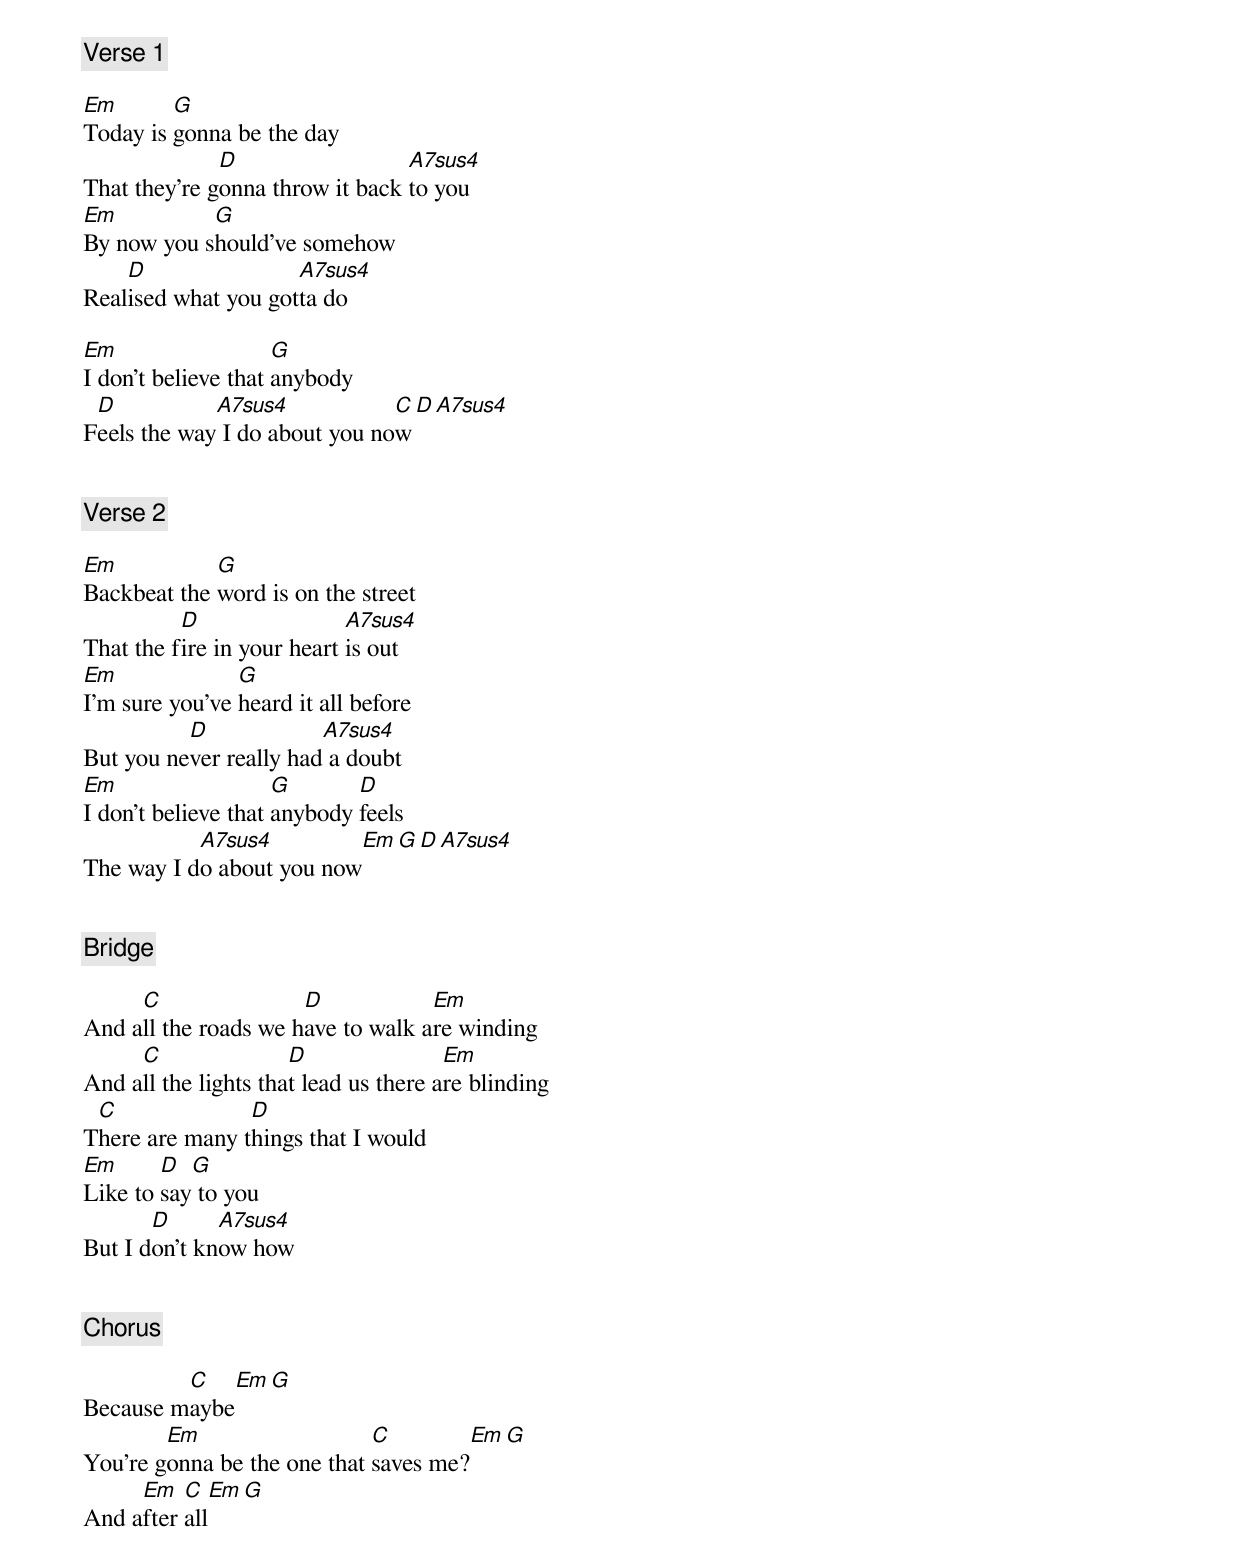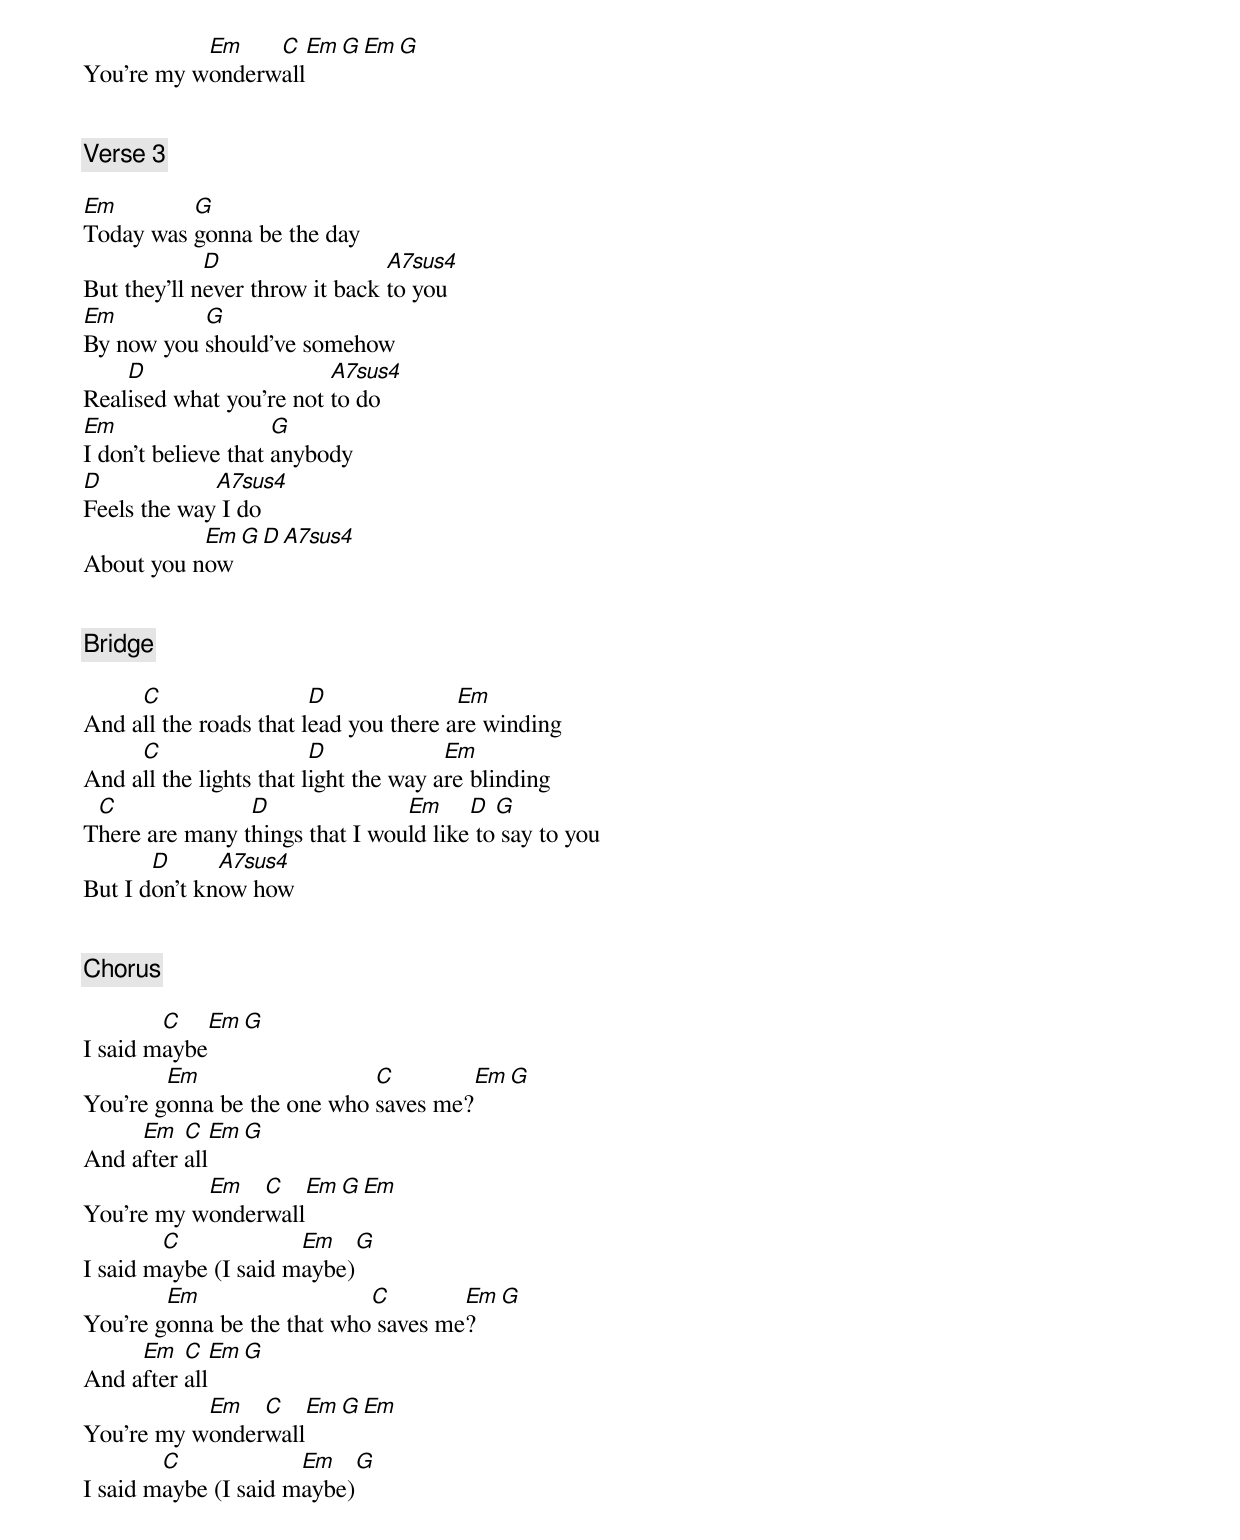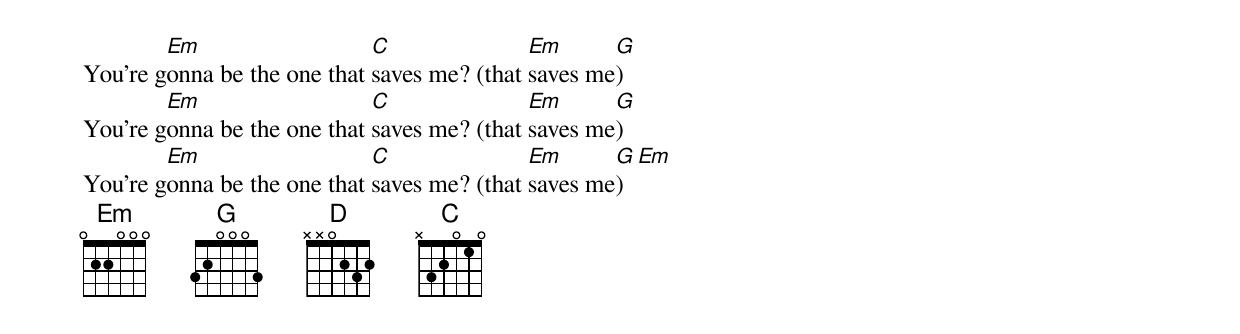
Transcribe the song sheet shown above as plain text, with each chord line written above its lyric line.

[Verse 1]

Em       G
Today is gonna be the day
              D                  A7sus4
That they're gonna throw it back to you
Em          G
By now you should've somehow
    D                A7sus4
Realised what you gotta do

Em                   G
I don't believe that anybody
 D           A7sus4            C  D  A7sus4
Feels the way I do about you now


[Verse 2]

Em           G
Backbeat the word is on the street
          D                 A7sus4
That the fire in your heart is out
Em              G
I'm sure you've heard it all before
          D             A7sus4
But you never really had a doubt
Em                   G       D
I don't believe that anybody feels
           A7sus4            Em  G  D  A7sus4
The way I do about you now


[Bridge]

     C                D            Em
And all the roads we have to walk are winding
     C                D                Em
And all the lights that lead us there are blinding
 C              D
There are many things that I would
Em      D  G
Like to say to you
       D      A7sus4
But I don't know how


[Chorus]

         C    Em  G
Because maybe
        Em                   C        Em  G
You're gonna be the one that saves me?
     Em   C  Em  G
And after all
           Em    C  Em  G  Em      G
You're my wonderwall


[Verse 3]

Em        G
Today was gonna be the day
             D                  A7sus4
But they'll never throw it back to you
Em         G
By now you should've somehow
    D                    A7sus4
Realised what you're not to do
Em                   G
I don't believe that anybody
D            A7sus4
Feels the way I do
           Em  G  D  A7sus4
About you now


[Bridge]

     C                  D              Em
And all the roads that lead you there are winding
     C                   D             Em
And all the lights that light the way are blinding
 C              D               Em     D  G
There are many things that I would like to say to you
       D      A7sus4
But I don't know how


[Chorus]

        C    Em  G
I said maybe
        Em                  C        Em  G
You're gonna be the one who saves me?
     Em   C  Em  G
And after all
           Em   C   Em  G  Em
You're my wonderwall
        C             Em   G
I said maybe (I said maybe)
        Em                  C        Em  G
You're gonna be the that who saves me?
     Em   C  Em  G
And after all
           Em   C   Em  G  Em
You're my wonderwall
        C             Em   G
I said maybe (I said maybe)
        Em                   C               Em      G
You're gonna be the one that saves me? (that saves me)
        Em                   C               Em      G
You're gonna be the one that saves me? (that saves me)
        Em                   C               Em      G  Em
You're gonna be the one that saves me? (that saves me)
